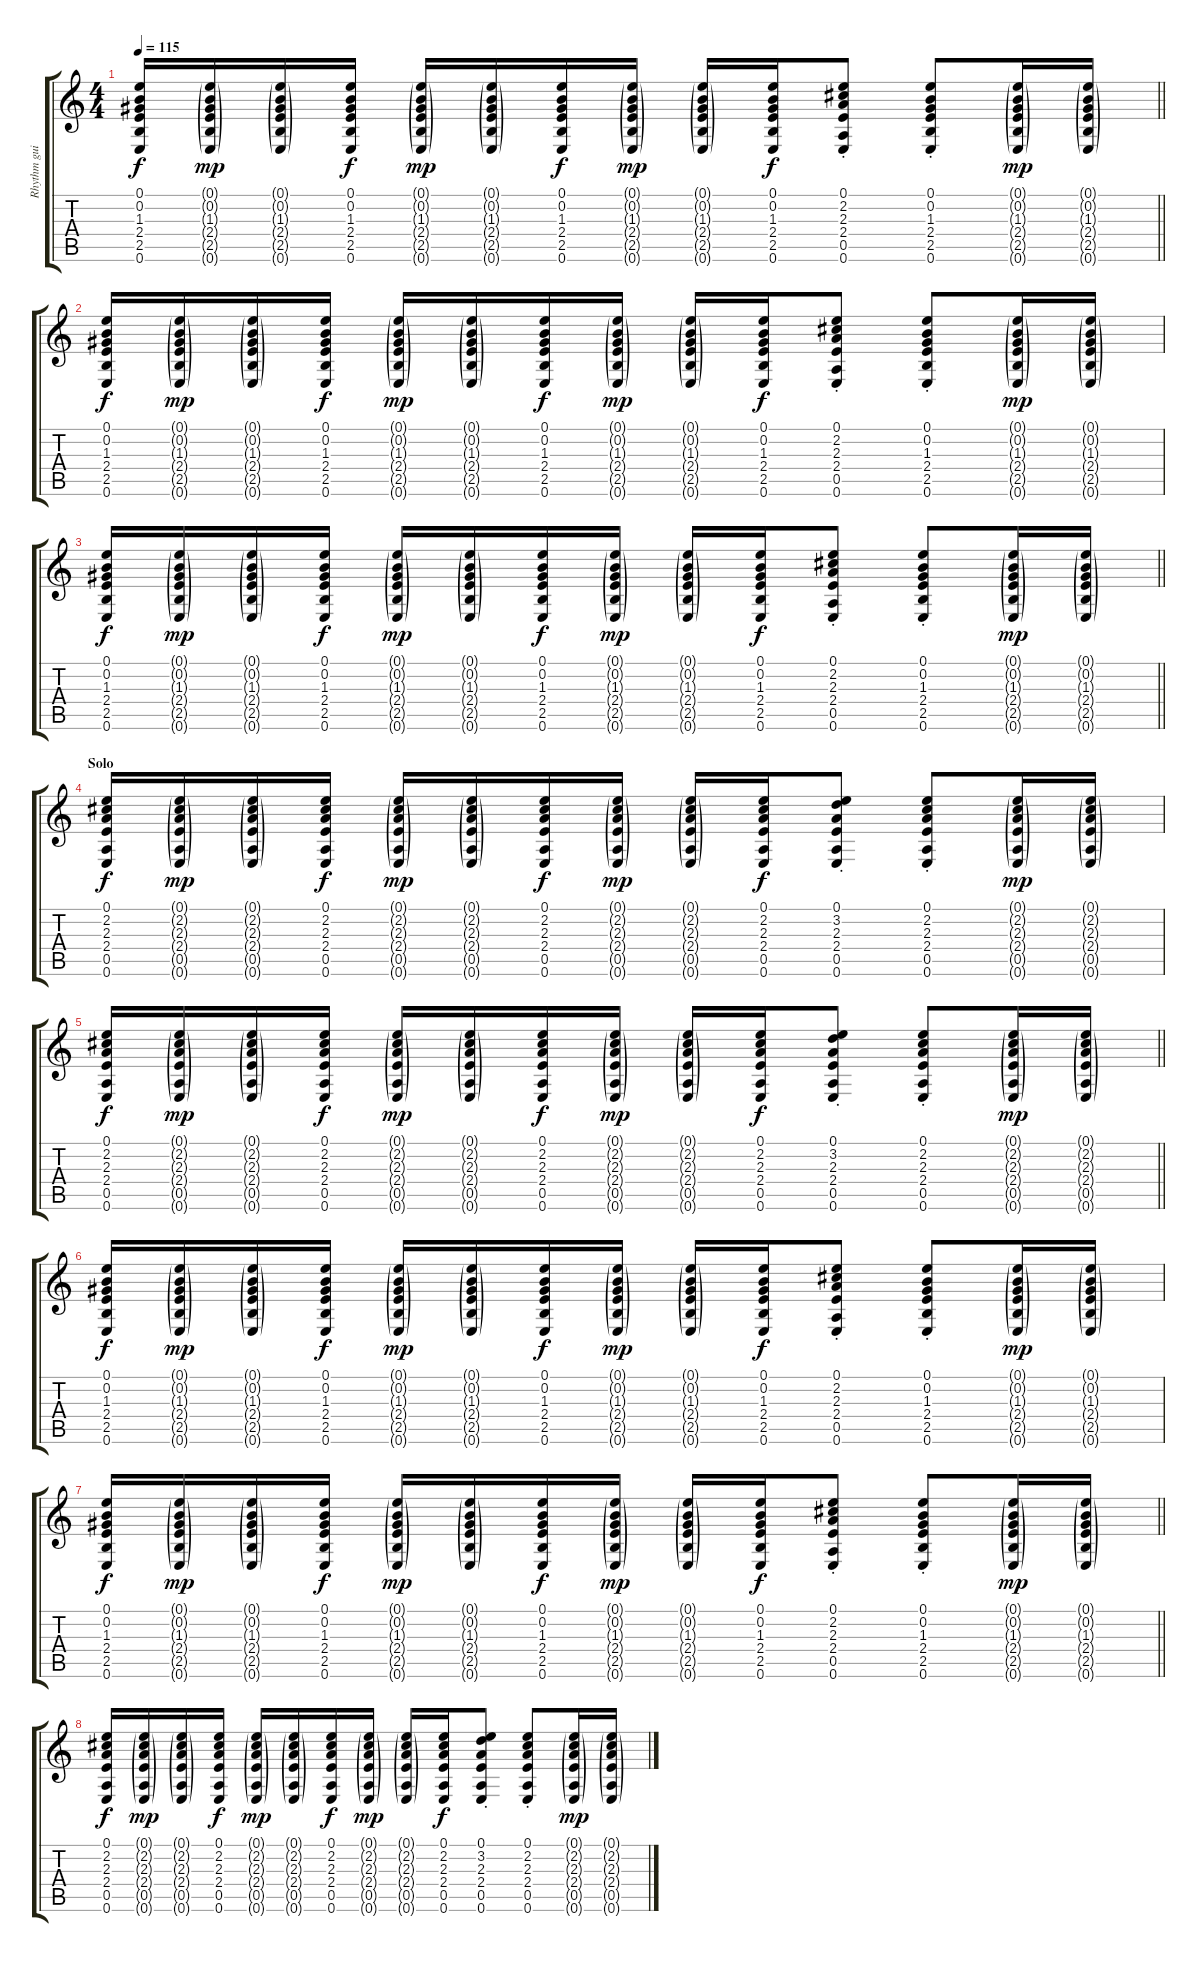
\track ("Rhythm guitar" "Rhythm gui") {instrument acousticguitarsteel}
\staff {score tabs}
\tuning (E4 B3 G3 D3 A2 E2) {hide}
\ts (4 4)
\tempo 115
\clef g2
\barLineRight lightlight
\ks c
(0.1 0.2 1.3 2.4 2.5 0.6).16{dy f} (0.1{g} 0.2{g} 1.3{g} 2.4{g} 2.5{g} 0.6{g}).16{dy mp} (0.1{g} 0.2{g} 1.3{g} 2.4{g} 2.5{g} 0.6{g}).16 (0.1 0.2 1.3 2.4 2.5 0.6).16{dy f} (0.1{g} 0.2{g} 1.3{g} 2.4{g} 2.5{g} 0.6{g}).16{dy mp} (0.1{g} 0.2{g} 1.3{g} 2.4{g} 2.5{g} 0.6{g}).16 (0.1 0.2 1.3 2.4 2.5 0.6).16{dy f} (0.1{g} 0.2{g} 1.3{g} 2.4{g} 2.5{g} 0.6{g}).16{dy mp} (0.1{g} 0.2{g} 1.3{g} 2.4{g} 2.5{g} 0.6{g}).16 (0.1 0.2 1.3 2.4 2.5 0.6).16{dy f} (0.1 2.2 2.3 2.4{st} 0.5 0.6).8 (0.1{st} 0.2{st} 1.3{st} 2.4{st} 2.5{st} 0.6{st}).8 (0.1{g} 0.2{g} 1.3{g} 2.4{g} 2.5{g} 0.6{g}).16{dy mp} (0.1{g} 0.2{g} 1.3{g} 2.4{g} 2.5{g} 0.6{g}).16 |
(0.1 0.2 1.3 2.4 2.5 0.6).16{dy f} (0.1{g} 0.2{g} 1.3{g} 2.4{g} 2.5{g} 0.6{g}).16{dy mp} (0.1{g} 0.2{g} 1.3{g} 2.4{g} 2.5{g} 0.6{g}).16 (0.1 0.2 1.3 2.4 2.5 0.6).16{dy f} (0.1{g} 0.2{g} 1.3{g} 2.4{g} 2.5{g} 0.6{g}).16{dy mp} (0.1{g} 0.2{g} 1.3{g} 2.4{g} 2.5{g} 0.6{g}).16 (0.1 0.2 1.3 2.4 2.5 0.6).16{dy f} (0.1{g} 0.2{g} 1.3{g} 2.4{g} 2.5{g} 0.6{g}).16{dy mp} (0.1{g} 0.2{g} 1.3{g} 2.4{g} 2.5{g} 0.6{g}).16 (0.1 0.2 1.3 2.4 2.5 0.6).16{dy f} (0.1 2.2 2.3 2.4{st} 0.5 0.6).8 (0.1{st} 0.2{st} 1.3{st} 2.4{st} 2.5{st} 0.6{st}).8 (0.1{g} 0.2{g} 1.3{g} 2.4{g} 2.5{g} 0.6{g}).16{dy mp} (0.1{g} 0.2{g} 1.3{g} 2.4{g} 2.5{g} 0.6{g}).16 |
\barLineRight lightlight
(0.1 0.2 1.3 2.4 2.5 0.6).16{dy f} (0.1{g} 0.2{g} 1.3{g} 2.4{g} 2.5{g} 0.6{g}).16{dy mp} (0.1{g} 0.2{g} 1.3{g} 2.4{g} 2.5{g} 0.6{g}).16 (0.1 0.2 1.3 2.4 2.5 0.6).16{dy f} (0.1{g} 0.2{g} 1.3{g} 2.4{g} 2.5{g} 0.6{g}).16{dy mp} (0.1{g} 0.2{g} 1.3{g} 2.4{g} 2.5{g} 0.6{g}).16 (0.1 0.2 1.3 2.4 2.5 0.6).16{dy f} (0.1{g} 0.2{g} 1.3{g} 2.4{g} 2.5{g} 0.6{g}).16{dy mp} (0.1{g} 0.2{g} 1.3{g} 2.4{g} 2.5{g} 0.6{g}).16 (0.1 0.2 1.3 2.4 2.5 0.6).16{dy f} (0.1 2.2 2.3 2.4{st} 0.5 0.6).8 (0.1{st} 0.2{st} 1.3{st} 2.4{st} 2.5{st} 0.6{st}).8 (0.1{g} 0.2{g} 1.3{g} 2.4{g} 2.5{g} 0.6{g}).16{dy mp} (0.1{g} 0.2{g} 1.3{g} 2.4{g} 2.5{g} 0.6{g}).16 |
\section ("" "Solo")
(0.1 2.2 2.3 2.4 0.5 0.6).16{dy f} (0.1{g} 2.2{g} 2.3{g} 2.4{g} 0.5{g} 0.6{g}).16{dy mp} (0.1{g} 2.2{g} 2.3{g} 2.4{g} 0.5{g} 0.6{g}).16 (0.1 2.2 2.3 2.4 0.5 0.6).16{dy f} (0.1{g} 2.2{g} 2.3{g} 2.4{g} 0.5{g} 0.6{g}).16{dy mp} (0.1{g} 2.2{g} 2.3{g} 2.4{g} 0.5{g} 0.6{g}).16 (0.1 2.2 2.3 2.4 0.5 0.6).16{dy f} (0.1{g} 2.2{g} 2.3{g} 2.4{g} 0.5{g} 0.6{g}).16{dy mp} (0.1{g} 2.2{g} 2.3{g} 2.4{g} 0.5{g} 0.6{g}).16 (0.1 2.2 2.3 2.4 0.5 0.6).16{dy f} (0.1 3.2 2.3 2.4{st} 0.5 0.6).8 (0.1{st} 2.2{st} 2.3{st} 2.4{st} 0.5{st} 0.6{st}).8 (0.1{g} 2.2{g} 2.3{g} 2.4{g} 0.5{g} 0.6{g}).16{dy mp} (0.1{g} 2.2{g} 2.3{g} 2.4{g} 0.5{g} 0.6{g}).16 |
\barLineRight lightlight
(0.1 2.2 2.3 2.4 0.5 0.6).16{dy f} (0.1{g} 2.2{g} 2.3{g} 2.4{g} 0.5{g} 0.6{g}).16{dy mp} (0.1{g} 2.2{g} 2.3{g} 2.4{g} 0.5{g} 0.6{g}).16 (0.1 2.2 2.3 2.4 0.5 0.6).16{dy f} (0.1{g} 2.2{g} 2.3{g} 2.4{g} 0.5{g} 0.6{g}).16{dy mp} (0.1{g} 2.2{g} 2.3{g} 2.4{g} 0.5{g} 0.6{g}).16 (0.1 2.2 2.3 2.4 0.5 0.6).16{dy f} (0.1{g} 2.2{g} 2.3{g} 2.4{g} 0.5{g} 0.6{g}).16{dy mp} (0.1{g} 2.2{g} 2.3{g} 2.4{g} 0.5{g} 0.6{g}).16 (0.1 2.2 2.3 2.4 0.5 0.6).16{dy f} (0.1 3.2 2.3 2.4{st} 0.5 0.6).8 (0.1{st} 2.2{st} 2.3{st} 2.4{st} 0.5{st} 0.6{st}).8 (0.1{g} 2.2{g} 2.3{g} 2.4{g} 0.5{g} 0.6{g}).16{dy mp} (0.1{g} 2.2{g} 2.3{g} 2.4{g} 0.5{g} 0.6{g}).16 |
(0.1 0.2 1.3 2.4 2.5 0.6).16{dy f} (0.1{g} 0.2{g} 1.3{g} 2.4{g} 2.5{g} 0.6{g}).16{dy mp} (0.1{g} 0.2{g} 1.3{g} 2.4{g} 2.5{g} 0.6{g}).16 (0.1 0.2 1.3 2.4 2.5 0.6).16{dy f} (0.1{g} 0.2{g} 1.3{g} 2.4{g} 2.5{g} 0.6{g}).16{dy mp} (0.1{g} 0.2{g} 1.3{g} 2.4{g} 2.5{g} 0.6{g}).16 (0.1 0.2 1.3 2.4 2.5 0.6).16{dy f} (0.1{g} 0.2{g} 1.3{g} 2.4{g} 2.5{g} 0.6{g}).16{dy mp} (0.1{g} 0.2{g} 1.3{g} 2.4{g} 2.5{g} 0.6{g}).16 (0.1 0.2 1.3 2.4 2.5 0.6).16{dy f} (0.1 2.2 2.3 2.4{st} 0.5 0.6).8 (0.1{st} 0.2{st} 1.3{st} 2.4{st} 2.5{st} 0.6{st}).8 (0.1{g} 0.2{g} 1.3{g} 2.4{g} 2.5{g} 0.6{g}).16{dy mp} (0.1{g} 0.2{g} 1.3{g} 2.4{g} 2.5{g} 0.6{g}).16 |
\barLineRight lightlight
(0.1 0.2 1.3 2.4 2.5 0.6).16{dy f} (0.1{g} 0.2{g} 1.3{g} 2.4{g} 2.5{g} 0.6{g}).16{dy mp} (0.1{g} 0.2{g} 1.3{g} 2.4{g} 2.5{g} 0.6{g}).16 (0.1 0.2 1.3 2.4 2.5 0.6).16{dy f} (0.1{g} 0.2{g} 1.3{g} 2.4{g} 2.5{g} 0.6{g}).16{dy mp} (0.1{g} 0.2{g} 1.3{g} 2.4{g} 2.5{g} 0.6{g}).16 (0.1 0.2 1.3 2.4 2.5 0.6).16{dy f} (0.1{g} 0.2{g} 1.3{g} 2.4{g} 2.5{g} 0.6{g}).16{dy mp} (0.1{g} 0.2{g} 1.3{g} 2.4{g} 2.5{g} 0.6{g}).16 (0.1 0.2 1.3 2.4 2.5 0.6).16{dy f} (0.1 2.2 2.3 2.4{st} 0.5 0.6).8 (0.1{st} 0.2{st} 1.3{st} 2.4{st} 2.5{st} 0.6{st}).8 (0.1{g} 0.2{g} 1.3{g} 2.4{g} 2.5{g} 0.6{g}).16{dy mp} (0.1{g} 0.2{g} 1.3{g} 2.4{g} 2.5{g} 0.6{g}).16 |
(0.1 2.2 2.3 2.4 0.5 0.6).16{dy f} (0.1{g} 2.2{g} 2.3{g} 2.4{g} 0.5{g} 0.6{g}).16{dy mp} (0.1{g} 2.2{g} 2.3{g} 2.4{g} 0.5{g} 0.6{g}).16 (0.1 2.2 2.3 2.4 0.5 0.6).16{dy f} (0.1{g} 2.2{g} 2.3{g} 2.4{g} 0.5{g} 0.6{g}).16{dy mp} (0.1{g} 2.2{g} 2.3{g} 2.4{g} 0.5{g} 0.6{g}).16 (0.1 2.2 2.3 2.4 0.5 0.6).16{dy f} (0.1{g} 2.2{g} 2.3{g} 2.4{g} 0.5{g} 0.6{g}).16{dy mp} (0.1{g} 2.2{g} 2.3{g} 2.4{g} 0.5{g} 0.6{g}).16 (0.1 2.2 2.3 2.4 0.5 0.6).16{dy f} (0.1 3.2 2.3 2.4{st} 0.5 0.6).8 (0.1{st} 2.2{st} 2.3{st} 2.4{st} 0.5{st} 0.6{st}).8 (0.1{g} 2.2{g} 2.3{g} 2.4{g} 0.5{g} 0.6{g}).16{dy mp} (0.1{g} 2.2{g} 2.3{g} 2.4{g} 0.5{g} 0.6{g}).16
